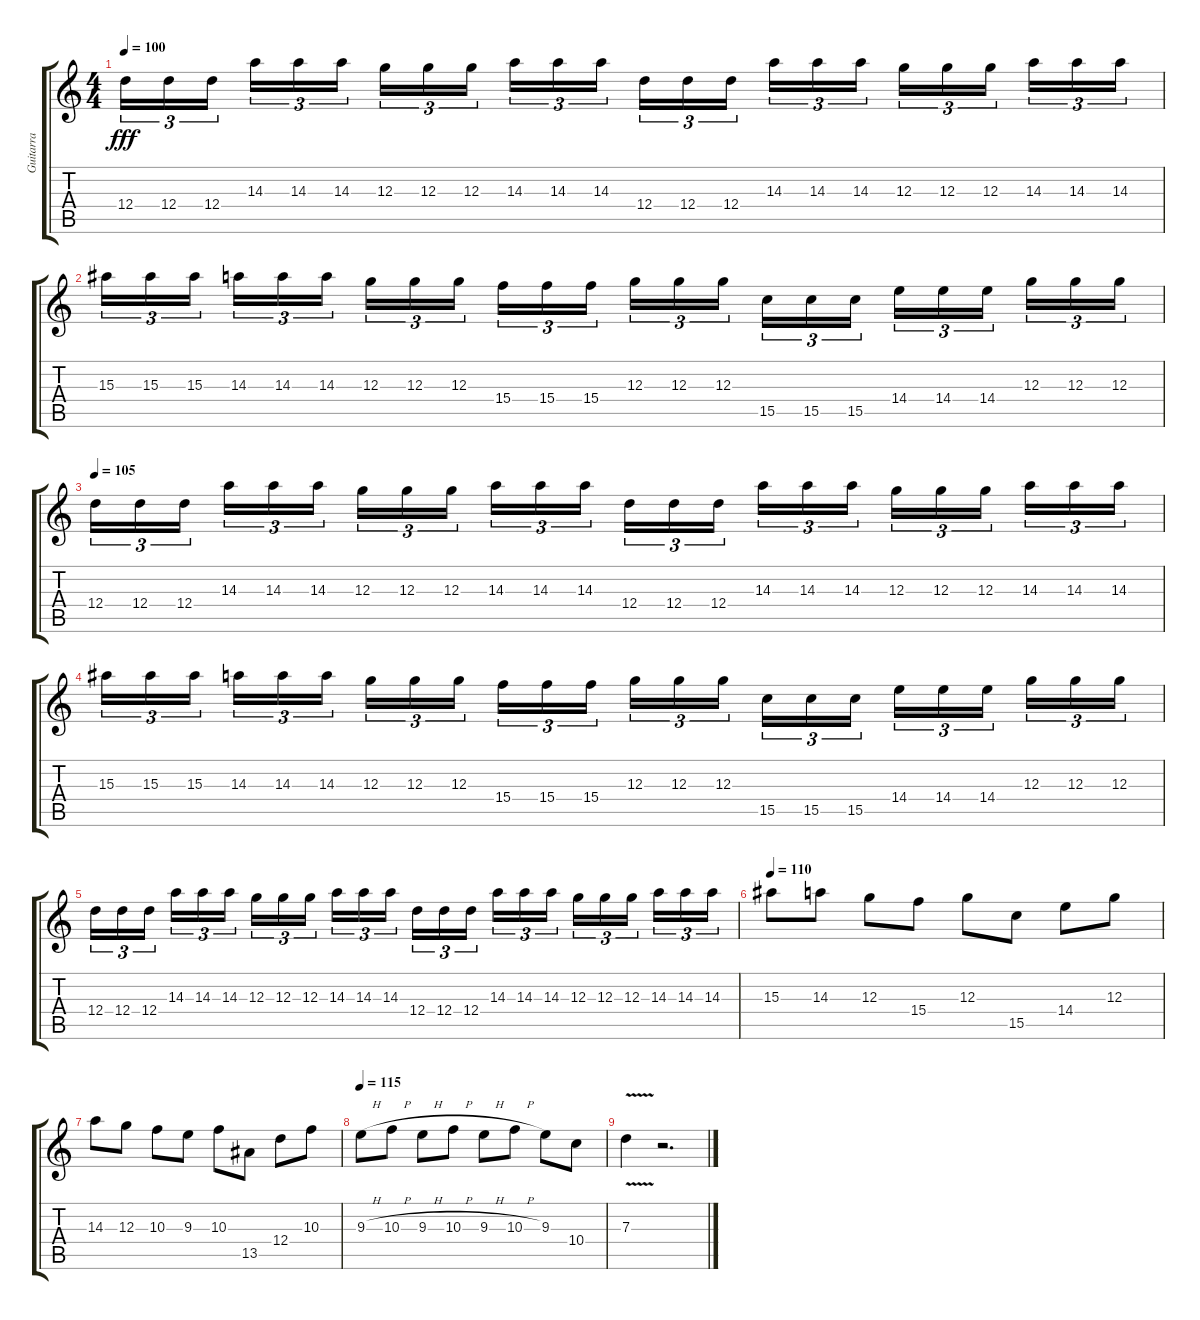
\track ("Guitarra" "Guitarra") {instrument distortionguitar}
\staff {score tabs}
\tuning (E4 B3 G3 D3 A2 E2) {hide}
\ts (4 4)
\tempo 100
\clef g2
\ks c
12.4.16{tu (3 2) dy fff} 12.4.16{tu (3 2)} 12.4.16{tu (3 2)} 14.3.16{tu (3 2)} 14.3.16{tu (3 2)} 14.3.16{tu (3 2)} 12.3.16{tu (3 2)} 12.3.16{tu (3 2)} 12.3.16{tu (3 2)} 14.3.16{tu (3 2)} 14.3.16{tu (3 2)} 14.3.16{tu (3 2)} 12.4.16{tu (3 2)} 12.4.16{tu (3 2)} 12.4.16{tu (3 2)} 14.3.16{tu (3 2)} 14.3.16{tu (3 2)} 14.3.16{tu (3 2)} 12.3.16{tu (3 2)} 12.3.16{tu (3 2)} 12.3.16{tu (3 2)} 14.3.16{tu (3 2)} 14.3.16{tu (3 2)} 14.3.16{tu (3 2)} |
15.3.16{tu (3 2)} 15.3.16{tu (3 2)} 15.3.16{tu (3 2)} 14.3.16{tu (3 2)} 14.3.16{tu (3 2)} 14.3.16{tu (3 2)} 12.3.16{tu (3 2)} 12.3.16{tu (3 2)} 12.3.16{tu (3 2)} 15.4.16{tu (3 2)} 15.4.16{tu (3 2)} 15.4.16{tu (3 2)} 12.3.16{tu (3 2)} 12.3.16{tu (3 2)} 12.3.16{tu (3 2)} 15.5.16{tu (3 2)} 15.5.16{tu (3 2)} 15.5.16{tu (3 2)} 14.4.16{tu (3 2)} 14.4.16{tu (3 2)} 14.4.16{tu (3 2)} 12.3.16{tu (3 2)} 12.3.16{tu (3 2)} 12.3.16{tu (3 2)} |
\tempo 105
12.4.16{tu (3 2)} 12.4.16{tu (3 2)} 12.4.16{tu (3 2)} 14.3.16{tu (3 2)} 14.3.16{tu (3 2)} 14.3.16{tu (3 2)} 12.3.16{tu (3 2)} 12.3.16{tu (3 2)} 12.3.16{tu (3 2)} 14.3.16{tu (3 2)} 14.3.16{tu (3 2)} 14.3.16{tu (3 2)} 12.4.16{tu (3 2)} 12.4.16{tu (3 2)} 12.4.16{tu (3 2)} 14.3.16{tu (3 2)} 14.3.16{tu (3 2)} 14.3.16{tu (3 2)} 12.3.16{tu (3 2)} 12.3.16{tu (3 2)} 12.3.16{tu (3 2)} 14.3.16{tu (3 2)} 14.3.16{tu (3 2)} 14.3.16{tu (3 2)} |
15.3.16{tu (3 2)} 15.3.16{tu (3 2)} 15.3.16{tu (3 2)} 14.3.16{tu (3 2)} 14.3.16{tu (3 2)} 14.3.16{tu (3 2)} 12.3.16{tu (3 2)} 12.3.16{tu (3 2)} 12.3.16{tu (3 2)} 15.4.16{tu (3 2)} 15.4.16{tu (3 2)} 15.4.16{tu (3 2)} 12.3.16{tu (3 2)} 12.3.16{tu (3 2)} 12.3.16{tu (3 2)} 15.5.16{tu (3 2)} 15.5.16{tu (3 2)} 15.5.16{tu (3 2)} 14.4.16{tu (3 2)} 14.4.16{tu (3 2)} 14.4.16{tu (3 2)} 12.3.16{tu (3 2)} 12.3.16{tu (3 2)} 12.3.16{tu (3 2)} |
12.4.16{tu (3 2)} 12.4.16{tu (3 2)} 12.4.16{tu (3 2)} 14.3.16{tu (3 2)} 14.3.16{tu (3 2)} 14.3.16{tu (3 2)} 12.3.16{tu (3 2)} 12.3.16{tu (3 2)} 12.3.16{tu (3 2)} 14.3.16{tu (3 2)} 14.3.16{tu (3 2)} 14.3.16{tu (3 2)} 12.4.16{tu (3 2)} 12.4.16{tu (3 2)} 12.4.16{tu (3 2)} 14.3.16{tu (3 2)} 14.3.16{tu (3 2)} 14.3.16{tu (3 2)} 12.3.16{tu (3 2)} 12.3.16{tu (3 2)} 12.3.16{tu (3 2)} 14.3.16{tu (3 2)} 14.3.16{tu (3 2)} 14.3.16{tu (3 2)} |
\tempo 110
15.3.8 14.3.8 12.3.8 15.4.8 12.3.8 15.5.8 14.4.8 12.3.8 |
14.3.8 12.3.8 10.3.8 9.3.8 10.3.8 13.5.8 12.4.8 10.3.8 |
\tempo 115
9.3{h}.8 10.3{h}.8 9.3{h}.8 10.3{h}.8 9.3{h}.8 10.3{h}.8 9.3.8 10.4.8 |
7.3{v}.4 r.2{d}
